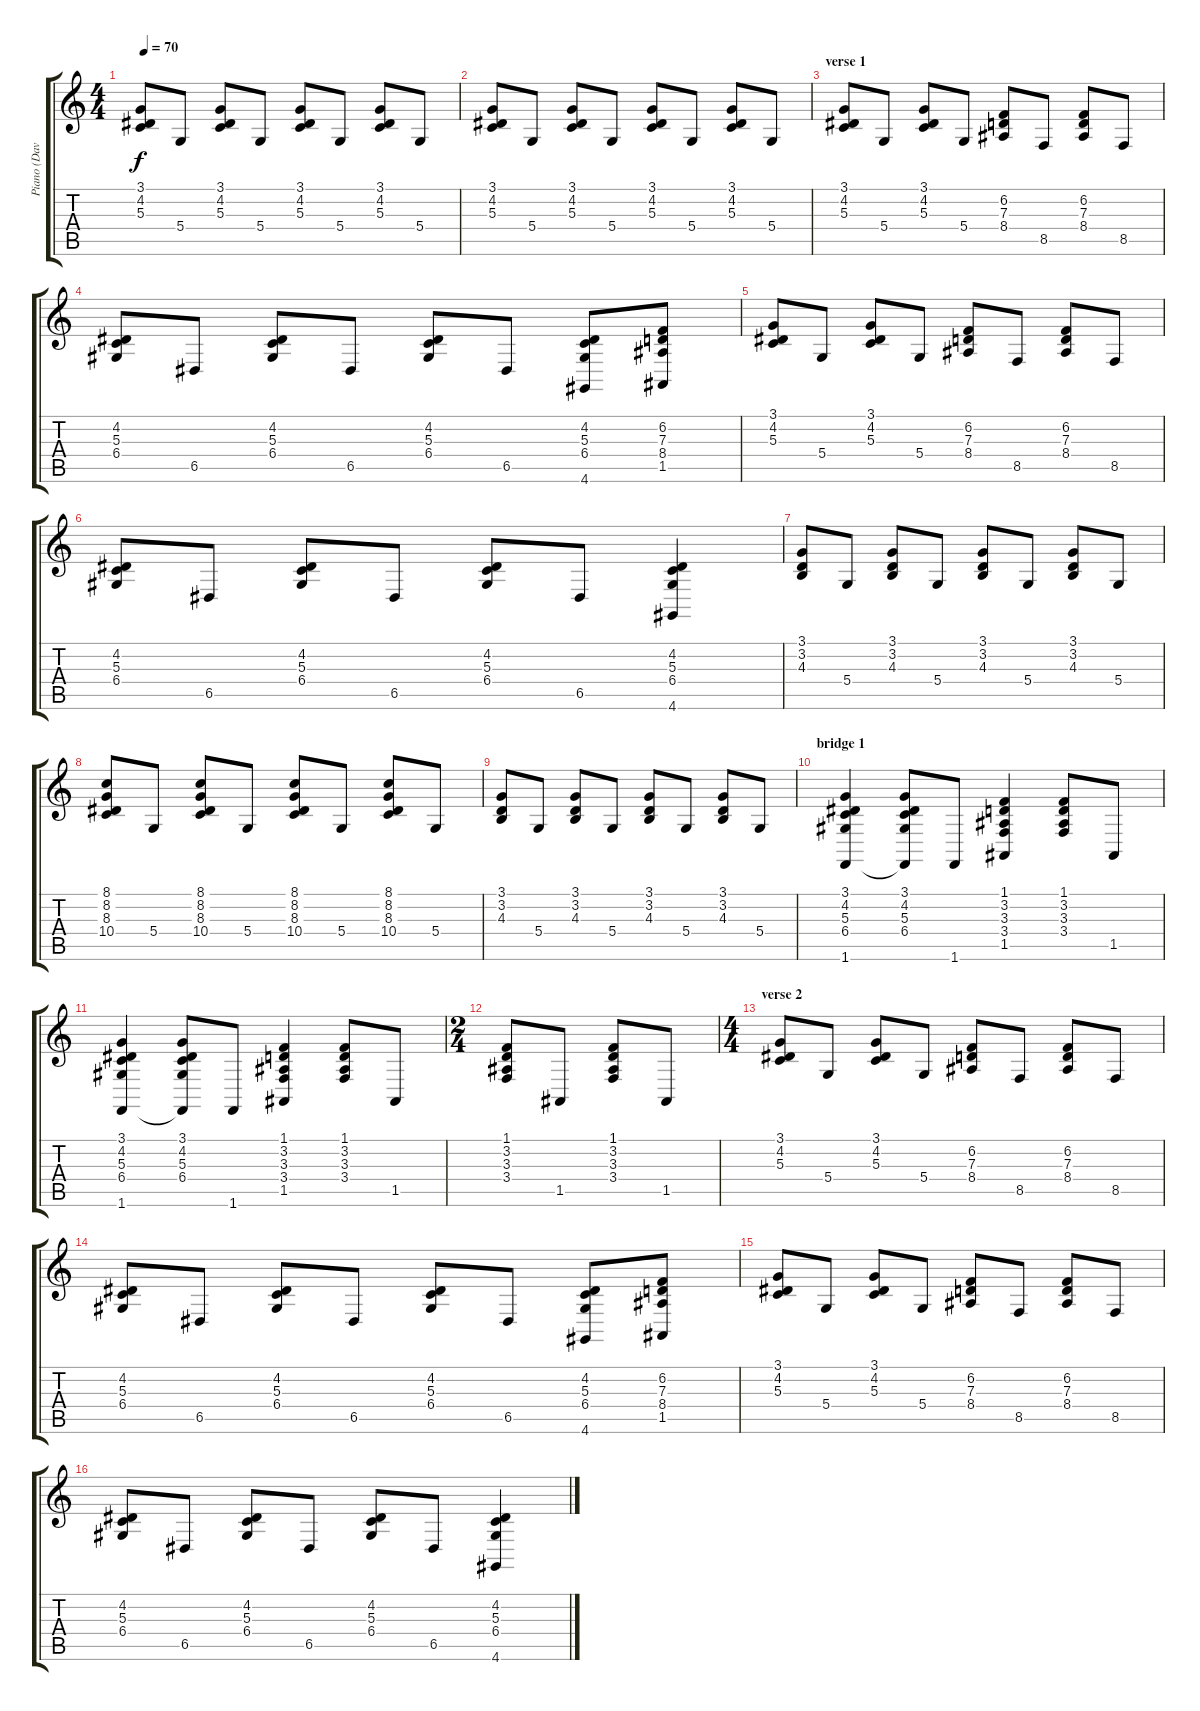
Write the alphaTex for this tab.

\track ("Piano (Davies)" "Piano (Dav") {instrument honkytonkpiano}
\staff {score tabs}
\tuning (E4 B3 G3 D3 A2 E2) {hide}
\ts (4 4)
\tempo 70
\clef g2
\ks c
(3.1 4.2 5.3).8{dy f instrument honkytonkpiano} 5.4.8 (3.1 4.2 5.3).8 5.4.8 (3.1 4.2 5.3).8 5.4.8 (3.1 4.2 5.3).8 5.4.8 |
(3.1 4.2 5.3).8 5.4.8 (3.1 4.2 5.3).8 5.4.8 (3.1 4.2 5.3).8 5.4.8 (3.1 4.2 5.3).8 5.4.8 |
\section ("" "verse 1")
(3.1 4.2 5.3).8 5.4.8 (3.1 4.2 5.3).8 5.4.8 (6.2 7.3 8.4).8 8.5.8 (6.2 7.3 8.4).8 8.5.8 |
(4.2 5.3 6.4).8 6.5.8 (4.2 5.3 6.4).8 6.5.8 (4.2 5.3 6.4).8 6.5.8 (4.2 5.3 6.4 4.6).8 (6.2 7.3 8.4 1.5).8 |
(3.1 4.2 5.3).8 5.4.8 (3.1 4.2 5.3).8 5.4.8 (6.2 7.3 8.4).8 8.5.8 (6.2 7.3 8.4).8 8.5.8 |
(4.2 5.3 6.4).8 6.5.8 (4.2 5.3 6.4).8 6.5.8 (4.2 5.3 6.4).8 6.5.8 (4.2 5.3 6.4 4.6).4 |
(3.1 3.2 4.3).8 5.4.8 (3.1 3.2 4.3).8 5.4.8 (3.1 3.2 4.3).8 5.4.8 (3.1 3.2 4.3).8 5.4.8 |
(8.1 8.2 8.3 10.4).8 5.4.8 (8.1 8.2 8.3 10.4).8 5.4.8 (8.1 8.2 8.3 10.4).8 5.4.8 (8.1 8.2 8.3 10.4).8 5.4.8 |
(3.1 3.2 4.3).8 5.4.8 (3.1 3.2 4.3).8 5.4.8 (3.1 3.2 4.3).8 5.4.8 (3.1 3.2 4.3).8 5.4.8 |
\section ("" "bridge 1")
(3.1 4.2 5.3 6.4 1.6).4 (3.1 4.2 5.3 6.4 1.6{t}).8 1.6.8 (1.1 3.2 3.3 3.4 1.5).4 (1.1 3.2 3.3 3.4).8 1.5.8 |
(3.1 4.2 5.3 6.4 1.6).4 (3.1 4.2 5.3 6.4 1.6{t}).8 1.6.8 (1.1 3.2 3.3 3.4 1.5).4 (1.1 3.2 3.3 3.4).8 1.5.8 |
\ts (2 4)
(1.1 3.2 3.3 3.4).8 1.5.8 (1.1 3.2 3.3 3.4).8 1.5.8 |
\ts (4 4)
\section ("" "verse 2")
(3.1 4.2 5.3).8 5.4.8 (3.1 4.2 5.3).8 5.4.8 (6.2 7.3 8.4).8 8.5.8 (6.2 7.3 8.4).8 8.5.8 |
(4.2 5.3 6.4).8 6.5.8 (4.2 5.3 6.4).8 6.5.8 (4.2 5.3 6.4).8 6.5.8 (4.2 5.3 6.4 4.6).8 (6.2 7.3 8.4 1.5).8 |
(3.1 4.2 5.3).8 5.4.8 (3.1 4.2 5.3).8 5.4.8 (6.2 7.3 8.4).8 8.5.8 (6.2 7.3 8.4).8 8.5.8 |
(4.2 5.3 6.4).8 6.5.8 (4.2 5.3 6.4).8 6.5.8 (4.2 5.3 6.4).8 6.5.8 (4.2 5.3 6.4 4.6).4
